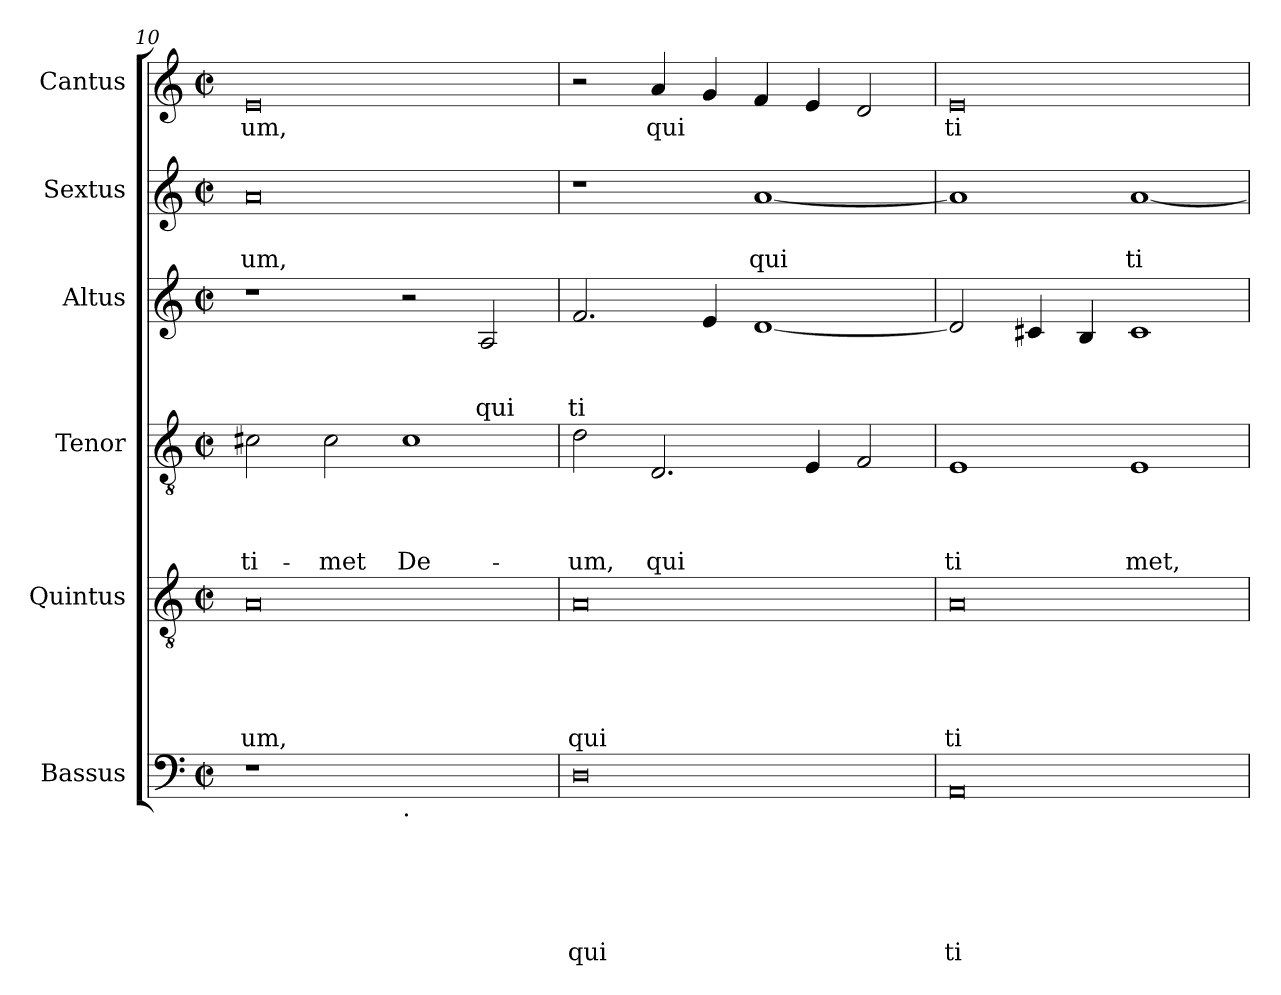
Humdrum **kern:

**kern	**text	**text	**text	**text	**text	**text	**kern	**text	**text	**text	**text	**text	**kern	**text	**text	**text	**text	**kern	**text	**text	**text	**kern	**text	**text	**kern	**text
*part6	*part6	*part6	*part6	*part6	*part6	*part6	*part5	*part5	*part5	*part5	*part5	*part5	*part4	*part4	*part4	*part4	*part4	*part3	*part3	*part3	*part3	*part2	*part2	*part2	*part1	*part1
*staff6	*staff6	*staff6	*staff6	*staff6	*staff6	*staff6	*staff5	*staff5	*staff5	*staff5	*staff5	*staff5	*staff4	*staff4	*staff4	*staff4	*staff4	*staff3	*staff3	*staff3	*staff3	*staff2	*staff2	*staff2	*staff1	*staff1
*I"Bassus	*	*	*	*	*	*	*I"Quintus	*	*	*	*	*	*I"Tenor	*	*	*	*	*I"Altus	*	*	*	*I"Sextus	*	*	*I"Cantus	*
*clefF4	*	*	*	*	*	*	*clefGv2	*	*	*	*	*	*clefGv2	*	*	*	*	*clefG2	*	*	*	*clefG2	*	*	*clefG2	*
*k[]	*	*	*	*	*	*	*k[]	*	*	*	*	*	*k[]	*	*	*	*	*k[]	*	*	*	*k[]	*	*	*k[]	*
*C:	*	*	*	*	*	*	*C:	*	*	*	*	*	*C:	*	*	*	*	*C:	*	*	*	*C:	*	*	*C:	*
*M2/2	*	*	*	*	*	*	*M2/2	*	*	*	*	*	*M2/2	*	*	*	*	*M2/2	*	*	*	*M2/2	*	*	*M2/2	*
*met(c|)	*	*	*	*	*	*	*met(c|)	*	*	*	*	*	*met(c|)	*	*	*	*	*met(c|)	*	*	*	*met(c|)	*	*	*met(c|)	*
=10	=10	=10	=10	=10	=10	=10	=10	=10	=10	=10	=10	=10	=10	=10	=10	=10	=10	=10	=10	=10	=10	=10	=10	=10	=10	=10
!	!	!	!	!	!	!	!	!	!	!	!	!LO:LY:b	!	!	!	!	!LO:LY:b	!	!	!	!	!	!	!LO:LY:b	!	!LO:LY:b
1r	.	.	.	.	.	.	0A	.	.	.	.	-um,	2c#X\	.	.	.	ti-	1r	.	.	.	0a	.	um,	0e	um,
!	!	!	!	!	!	!	!	!	!	!	!	!	!	!	!	!	!LO:LY:b	!	!	!	!	!	!	!	!	!
.	.	.	.	.	.	.	.	.	.	.	.	.	2c#\	.	.	.	-met	.	.	.	.	.	.	.	.	.
!LO:TX:b:t=.	!	!	!	!	!	!	!	!	!	!	!	!	!	!	!	!	!	!	!	!	!	!	!	!	!	!
!	!	!	!	!	!	!	!	!	!	!	!	!	!	!	!	!	!LO:LY:b	!	!	!	!	!	!	!	!	!
1ryy	.	.	.	.	.	.	.	.	.	.	.	.	1c#	.	.	.	De-	2r	.	.	.	.	.	.	.	.
!	!	!	!	!	!	!	!	!	!	!	!	!	!	!	!	!	!	!	!	!	!LO:LY:b	!	!	!	!	!
.	.	.	.	.	.	.	.	.	.	.	.	.	.	.	.	.	.	2A/	.	.	qui	.	.	.	.	.
=11	=11	=11	=11	=11	=11	=11	=11	=11	=11	=11	=11	=11	=11	=11	=11	=11	=11	=11	=11	=11	=11	=11	=11	=11	=11	=11
!	!	!	!	!	!	!LO:LY:b	!	!	!	!	!	!LO:LY:b	!	!	!	!	!LO:LY:b	!	!	!	!LO:LY:b	!	!	!	!	!
0D	.	.	.	.	.	qui	0A	.	.	.	.	qui	2d\	.	.	.	-um,	2.f/	.	.	ti	1r	.	.	2r	.
!	!	!	!	!	!	!	!	!	!	!	!	!	!	!	!	!	!LO:LY:b	!	!	!	!	!	!	!	!	!LO:LY:b
.	.	.	.	.	.	.	.	.	.	.	.	.	2.D/	.	.	.	qui	.	.	.	.	.	.	.	4a/	qui
.	.	.	.	.	.	.	.	.	.	.	.	.	.	.	.	.	.	4e/	.	.	.	.	.	.	4g/	.
!	!	!	!	!	!	!	!	!	!	!	!	!	!	!	!	!	!	!	!	!	!	!	!	!LO:LY:b	!	!
.	.	.	.	.	.	.	.	.	.	.	.	.	.	.	.	.	.	[<1d	.	.	.	[<1a	.	qui	4f/	.
.	.	.	.	.	.	.	.	.	.	.	.	.	4E/	.	.	.	.	.	.	.	.	.	.	.	4e/	.
.	.	.	.	.	.	.	.	.	.	.	.	.	2F/	.	.	.	.	.	.	.	.	.	.	.	2d/	.
!!LO:PB:g=z
=12	=12	=12	=12	=12	=12	=12	=12	=12	=12	=12	=12	=12	=12	=12	=12	=12	=12	=12	=12	=12	=12	=12	=12	=12	=12	=12
!	!	!	!	!	!	!LO:LY:b	!	!	!	!	!	!LO:LY:b	!	!	!	!	!LO:LY:b	!	!	!	!	!	!	!	!	!LO:LY:b
0AA	.	.	.	.	.	ti	0A	.	.	.	.	ti	1E	.	.	.	ti	2d/]	.	.	.	1a]	.	.	0e	ti
.	.	.	.	.	.	.	.	.	.	.	.	.	.	.	.	.	.	4c#X/	.	.	.	.	.	.	.	.
.	.	.	.	.	.	.	.	.	.	.	.	.	.	.	.	.	.	4B/	.	.	.	.	.	.	.	.
!	!	!	!	!	!	!	!	!	!	!	!	!	!	!	!	!	!LO:LY:b	!	!	!	!	!	!	!LO:LY:b	!	!
.	.	.	.	.	.	.	.	.	.	.	.	.	1E	.	.	.	met,	1c#	.	.	.	[<1a	.	ti-	.	.
=	=	=	=	=	=	=	=	=	=	=	=	=	=	=	=	=	=	=	=	=	=	=	=	=	=	=
*-	*-	*-	*-	*-	*-	*-	*-	*-	*-	*-	*-	*-	*-	*-	*-	*-	*-	*-	*-	*-	*-	*-	*-	*-	*-	*-
